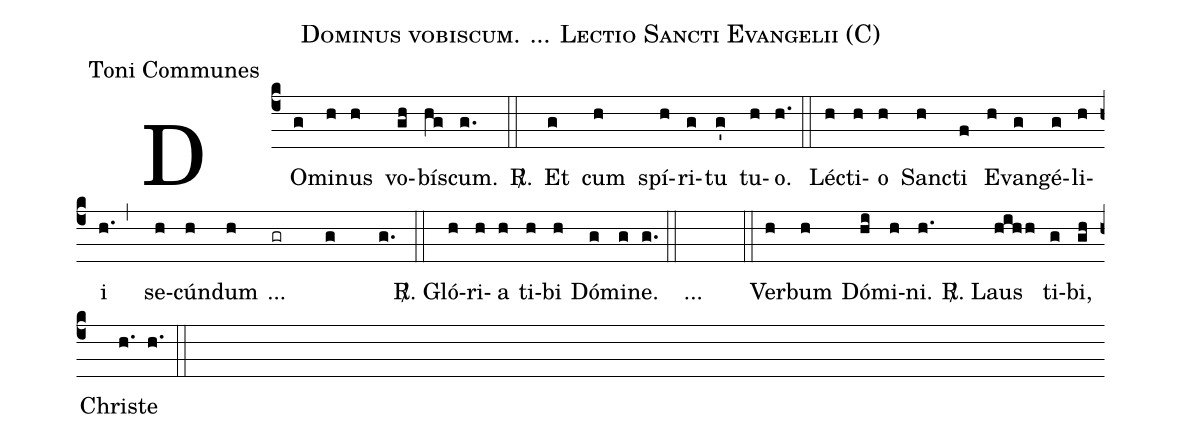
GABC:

name:Dominus vobiscum. ... Lectio Sancti Evangelii (C);
office-part:Toni Communes;
%%
(c4) DO(g)mi(h)nus(h) vo(gh)bí(hg)scum.(g.) <sp>R/</sp>.(::) Et(g) cum(h) spí(h)ri(g)tu(g') tu(h)o.(h.) (::) Lé(h)cti(h)o(h) San(h)cti(f) E(h)van(g)gé(g)li(h)i(h.,) se(h)cún(h)dum(h) ...(gr) ( ) (g) ( ) (g.) (::) <sp>R/</sp>. Gló(h)ri(h)a(h) ti(h)bi(h) Dó(g)mi(g)ne.(g.) (::) ...(   ) (::)
Ver(h)bum(h) Dó(hi)mi(h)ni.(h.) <sp>R/</sp>. Laus(hih/h) ti(g)bi,(gh) Chris(h.)te(h.) (::)
